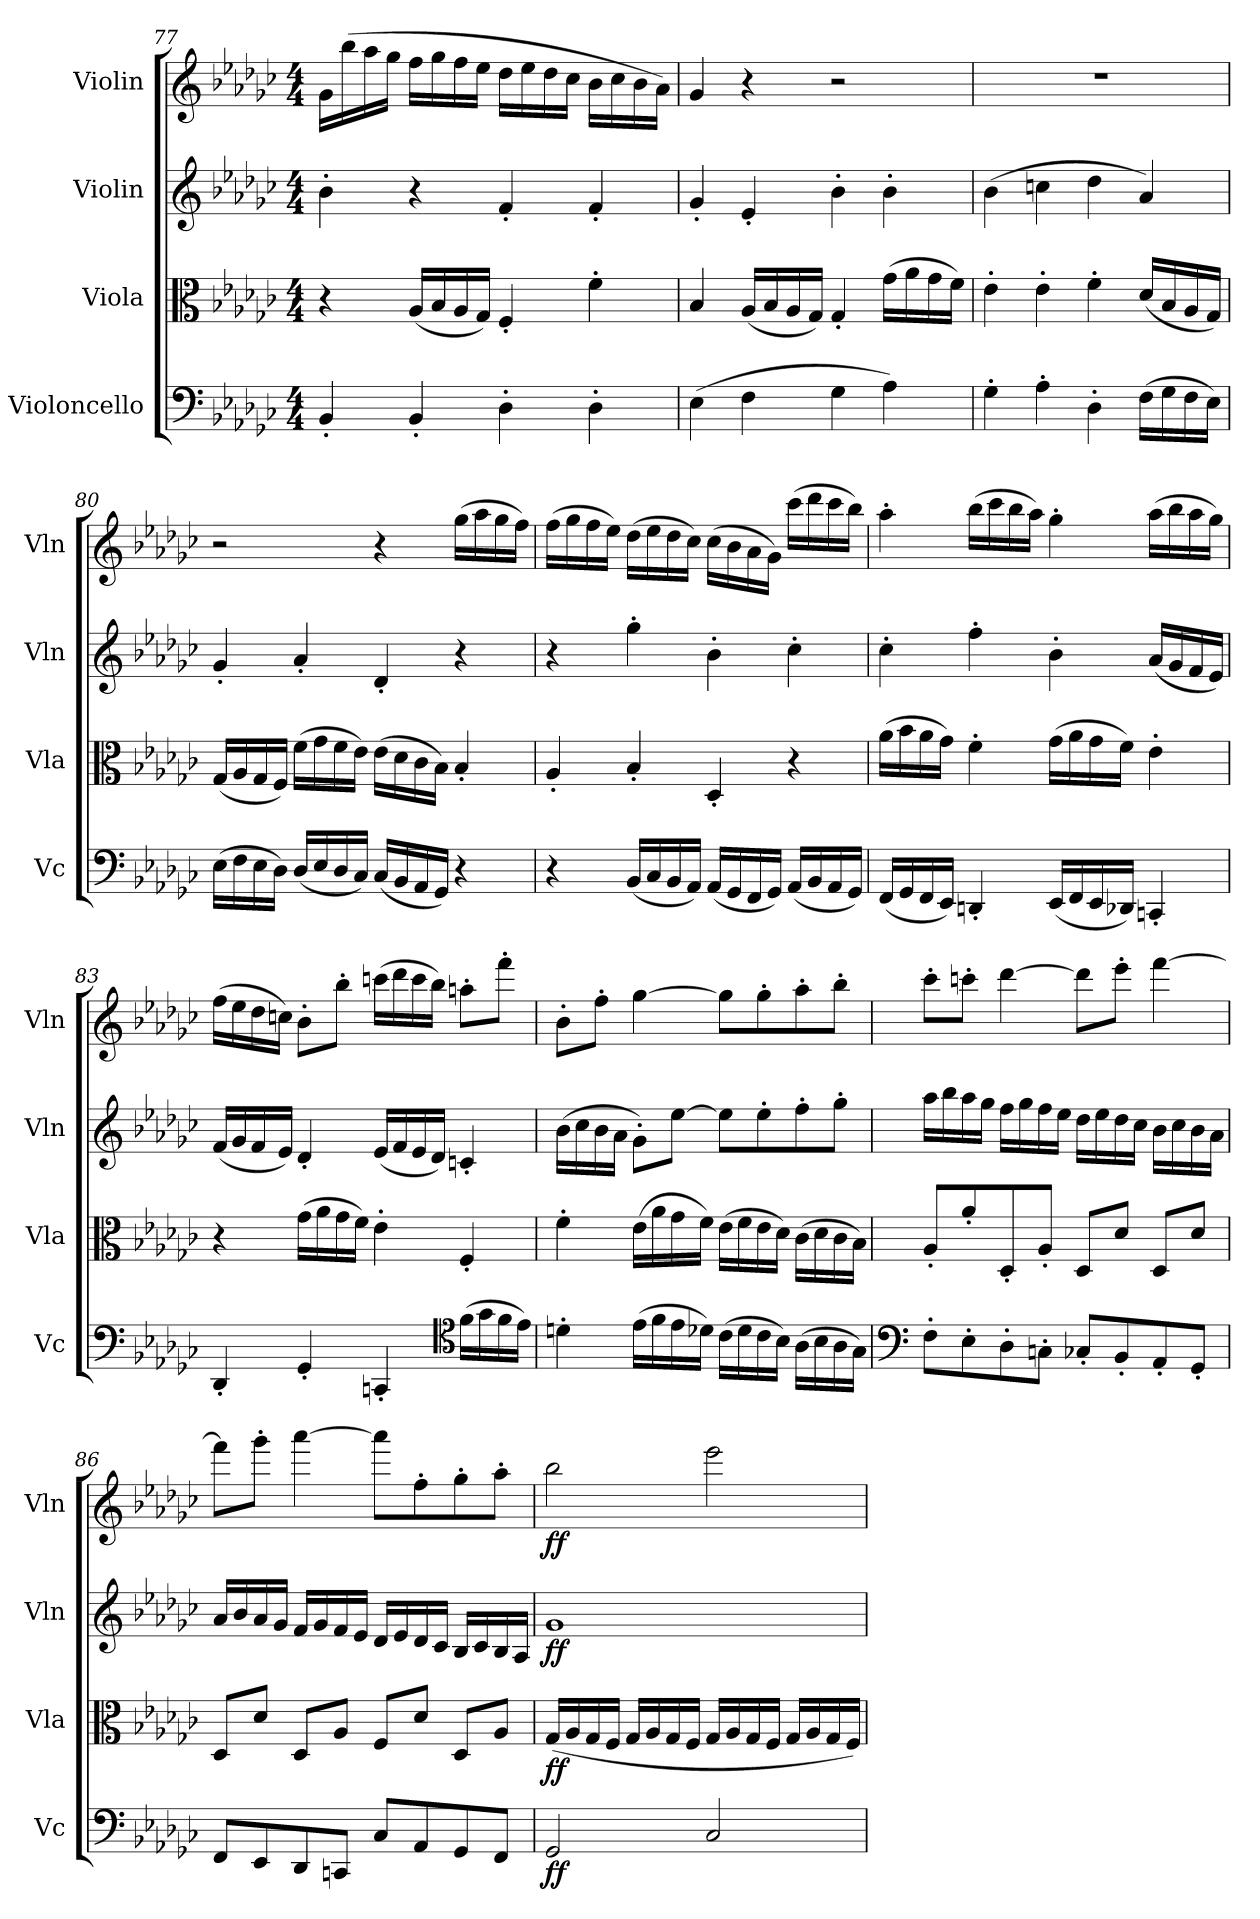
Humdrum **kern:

**kern	**dynam	**kern	**dynam	**kern	**dynam	**kern	**dynam
*part4	*part4	*part3	*part3	*part2	*part2	*part1	*part1
*staff4	*staff4	*staff3	*staff3	*staff2	*staff2	*staff1	*staff1
*I"Violoncello	*	*I"Viola	*	*I"Violin	*	*I"Violin	*
*I'Vc	*	*I'Vla	*	*I'Vln	*	*I'Vln	*
*clefF4	*	*clefC3	*	*clefG2	*	*clefG2	*
*k[b-e-a-d-g-c-]	*	*k[b-e-a-d-g-c-]	*	*k[b-e-a-d-g-c-]	*	*k[b-e-a-d-g-c-]	*
*M4/4	*	*M4/4	*	*M4/4	*	*M4/4	*
=77	=77	=77	=77	=77	=77	=77	=77
4BB-'/	.	4r	.	4b-'\	.	16g-\LL	.
.	.	.	.	.	.	(16bb-\	.
.	.	.	.	.	.	16aa-\	.
.	.	.	.	.	.	16gg-\JJ	.
4BB-'/	.	(16A-/LL	.	4r	.	16ff\LL	.
.	.	16B-/	.	.	.	16gg-\	.
.	.	16A-/	.	.	.	16ff\	.
.	.	16G-/JJ)	.	.	.	16ee-\JJ	.
4D-'\	.	4F'/	.	4f'/	.	16dd-\LL	.
.	.	.	.	.	.	16ee-\	.
.	.	.	.	.	.	16dd-\	.
.	.	.	.	.	.	16cc-\JJ	.
4D-'\	.	4f'\	.	4f'/	.	16b-\LL	.
.	.	.	.	.	.	16cc-\	.
.	.	.	.	.	.	16b-\	.
.	.	.	.	.	.	16a-\JJ)	.
=78	=78	=78	=78	=78	=78	=78	=78
(4E-\	.	4B-/	.	4g-'/	.	4g-/	.
4F\	.	(16A-/LL	.	4e-'/	.	4r	.
.	.	16B-/	.	.	.	.	.
.	.	16A-/	.	.	.	.	.
.	.	16G-/JJ)	.	.	.	.	.
4G-\	.	4G-'/	.	4b-'\	.	2r	.
4A-\)	.	(16g-\LL	.	4b-'\	.	.	.
.	.	16a-\	.	.	.	.	.
.	.	16g-\	.	.	.	.	.
.	.	16f\JJ)	.	.	.	.	.
=79	=79	=79	=79	=79	=79	=79	=79
4G-'\	.	4e-'\	.	(4b-\	.	1r	.
4A-'\	.	4e-'\	.	4ccn\	.	.	.
4D-'\	.	4f'\	.	4dd-\	.	.	.
(16F\LL	.	(16d-/LL	.	4a-/)	.	.	.
16G-\	.	16B-/	.	.	.	.	.
16F\	.	16A-/	.	.	.	.	.
16E-\JJ)	.	16G-/JJ)	.	.	.	.	.
=80	=80	=80	=80	=80	=80	=80	=80
(16E-\LL	.	(16G-/LL	.	4g-'/	.	2r	.
16F\	.	16A-/	.	.	.	.	.
16E-\	.	16G-/	.	.	.	.	.
16D-\JJ)	.	16F/JJ)	.	.	.	.	.
(16D-/LL	.	(16f\LL	.	4a-'/	.	.	.
16E-/	.	16g-\	.	.	.	.	.
16D-/	.	16f\	.	.	.	.	.
16C-/JJ)	.	16e-\JJ)	.	.	.	.	.
(16C-/LL	.	(16e-\LL	.	4d-'/	.	4r	.
16BB-/	.	16d-\	.	.	.	.	.
16AA-/	.	16c-\	.	.	.	.	.
16GG-/JJ)	.	16B-\JJ)	.	.	.	.	.
4r	.	4B-'/	.	4r	.	(16gg-\LL	.
.	.	.	.	.	.	16aa-\	.
.	.	.	.	.	.	16gg-\	.
.	.	.	.	.	.	16ff\JJ)	.
=81	=81	=81	=81	=81	=81	=81	=81
4r	.	4A-'/	.	4r	.	(16ff\LL	.
.	.	.	.	.	.	16gg-\	.
.	.	.	.	.	.	16ff\	.
.	.	.	.	.	.	16ee-\JJ)	.
(16BB-/LL	.	4B-'/	.	4gg-'\	.	(16dd-\LL	.
16C-/	.	.	.	.	.	16ee-\	.
16BB-/	.	.	.	.	.	16dd-\	.
16AA-/JJ)	.	.	.	.	.	16cc-\JJ)	.
(16AA-/LL	.	4D-'/	.	4b-'\	.	(16cc-\LL	.
16GG-/	.	.	.	.	.	16b-\	.
16FF/	.	.	.	.	.	16a-\	.
16GG-/JJ)	.	.	.	.	.	16g-\JJ)	.
(16AA-/LL	.	4r	.	4cc-'\	.	(16ccc-\LL	.
16BB-/	.	.	.	.	.	16ddd-\	.
16AA-/	.	.	.	.	.	16ccc-\	.
16GG-/JJ)	.	.	.	.	.	16bb-\JJ)	.
=82	=82	=82	=82	=82	=82	=82	=82
(16FF/LL	.	(16a-\LL	.	4cc-'\	.	4aa-'\	.
16GG-/	.	16b-\	.	.	.	.	.
16FF/	.	16a-\	.	.	.	.	.
16EE-/JJ)	.	16g-\JJ)	.	.	.	.	.
4DDn'/	.	4f'\	.	4ff'\	.	(16bb-\LL	.
.	.	.	.	.	.	16ccc-\	.
.	.	.	.	.	.	16bb-\	.
.	.	.	.	.	.	16aa-\JJ)	.
(16EE-/LL	.	(16g-\LL	.	4b-'\	.	4gg-'\	.
16FF/	.	16a-\	.	.	.	.	.
16EE-/	.	16g-\	.	.	.	.	.
16DD-X/JJ)	.	16f\JJ)	.	.	.	.	.
4CCn'/	.	4e-'\	.	(16a-/LL	.	(16aa-\LL	.
.	.	.	.	16g-/	.	16bb-\	.
.	.	.	.	16f/	.	16aa-\	.
.	.	.	.	16e-/JJ)	.	16gg-\JJ)	.
=83	=83	=83	=83	=83	=83	=83	=83
4DD-'/	.	4r	.	(16f/LL	.	(16ff\LL	.
.	.	.	.	16g-/	.	16ee-\	.
.	.	.	.	16f/	.	16dd-\	.
.	.	.	.	16e-/JJ)	.	16ccn\JJ)	.
4GG-'/	.	(16g-\LL	.	4d-'/	.	8b-'\L	.
.	.	16a-\	.	.	.	.	.
.	.	16g-\	.	.	.	8bb-'\J	.
.	.	16f\JJ)	.	.	.	.	.
4CCn'/	.	4e-'\	.	(16e-/LL	.	(16cccn\LL	.
.	.	.	.	16f/	.	16ddd-\	.
.	.	.	.	16e-/	.	16ccc\	.
.	.	.	.	16d-/JJ)	.	16bb-\JJ)	.
*clefC4	*	*	*	*	*	*	*
(16f\LL	.	4F'/	.	4cn'/	.	8aan'\L	.
16g-\	.	.	.	.	.	.	.
16f\	.	.	.	.	.	8fff'\J	.
16e-\JJ)	.	.	.	.	.	.	.
=84	=84	=84	=84	=84	=84	=84	=84
4dn'\	.	4f'\	.	(16b-\LL	.	8b-'\L	.
.	.	.	.	16cc-\	.	.	.
.	.	.	.	16b-\	.	8ff'\J	.
.	.	.	.	16a-\JJ	.	.	.
(16e-\LL	.	(16e-\LL	.	8g-'\L)	.	[4gg-\	.
16f\	.	16a-\	.	.	.	.	.
16e-\	.	16g-\	.	[8ee-\J	.	.	.
16d-X\JJ)	.	16f\JJ)	.	.	.	.	.
(16c-\LL	.	(16e-\LL	.	8ee-\L]	.	8gg-\L]	.
16d-\	.	16f\	.	.	.	.	.
16c-\	.	16e-\	.	8ee-'\	.	8gg-'\	.
16B-\JJ)	.	16d-\JJ)	.	.	.	.	.
(16A-\LL	.	(16c-\LL	.	8ff'\	.	8aa-'\	.
16B-\	.	16d-\	.	.	.	.	.
16A-\	.	16c-\	.	8gg-'\J	.	8bb-'\J	.
16G-\JJ)	.	16B-\JJ)	.	.	.	.	.
=85	=85	=85	=85	=85	=85	=85	=85
*clefF4	*	*	*	*	*	*	*
8F'\L	.	8A-'\L	.	16aa-\LL	.	8ccc-'\L	.
.	.	.	.	16bb-\	.	.	.
8E-'\	.	8a-'\	.	16aa-\	.	8cccn'\J	.
.	.	.	.	16gg-\JJ	.	.	.
8D-'\	.	8D-'/	.	16ff\LL	.	[4ddd-\	.
.	.	.	.	16gg-\	.	.	.
8Cn'\J	.	8A-'/J	.	16ff\	.	.	.
.	.	.	.	16ee-\JJ	.	.	.
8C-X'/L	.	8D-/L	.	16dd-\LL	.	8ddd-\L]	.
.	.	.	.	16ee-\	.	.	.
8BB-'/	.	8d-/J	.	16dd-\	.	8eee-'\J	.
.	.	.	.	16cc-\JJ	.	.	.
8AA-'/	.	8D-/L	.	16b-\LL	.	[4fff\	.
.	.	.	.	16cc-\	.	.	.
8GG-'/J	.	8d-/J	.	16b-\	.	.	.
.	.	.	.	16a-\JJ	.	.	.
=86	=86	=86	=86	=86	=86	=86	=86
8FF/L	.	8D-/L	.	16a-/LL	.	8fff\L]	.
.	.	.	.	16b-/	.	.	.
8EE-/	.	8d-/J	.	16a-/	.	8ggg-'\J	.
.	.	.	.	16g-/JJ	.	.	.
8DD-/	.	8D-/L	.	16f/LL	.	[4aaa-\	.
.	.	.	.	16g-/	.	.	.
8CCn/J	.	8A-/J	.	16f/	.	.	.
.	.	.	.	16e-/JJ	.	.	.
8C-/L	.	8F/L	.	16d-/LL	.	8aaa-\L]	.
.	.	.	.	16e-/	.	.	.
8AA-/	.	8d-/J	.	16d-/	.	8ff'\	.
.	.	.	.	16c-/JJ	.	.	.
8GG-/	.	8D-/L	.	16B-/LL	.	8gg-'\	.
.	.	.	.	16c-/	.	.	.
8FF/J	.	8A-/J	.	16B-/	.	8aa-'\J	.
.	.	.	.	16A-/JJ	.	.	.
=87	=87	=87	=87	=87	=87	=87	=87
2GG-/	ff	(16G-/LL	ff	1g-	ff	2bb-\	ff
.	.	16A-/	.	.	.	.	.
.	.	16G-/	.	.	.	.	.
.	.	16F/JJ	.	.	.	.	.
.	.	16G-/LL	.	.	.	.	.
.	.	16A-/	.	.	.	.	.
.	.	16G-/	.	.	.	.	.
.	.	16F/JJ	.	.	.	.	.
2C-/	.	16G-/LL	.	.	.	2eee-\	.
.	.	16A-/	.	.	.	.	.
.	.	16G-/	.	.	.	.	.
.	.	16F/JJ	.	.	.	.	.
.	.	16G-/LL	.	.	.	.	.
.	.	16A-/	.	.	.	.	.
.	.	16G-/	.	.	.	.	.
.	.	16F/JJ)	.	.	.	.	.
=	=	=	=	=	=	=	=
*-	*-	*-	*-	*-	*-	*-	*-
